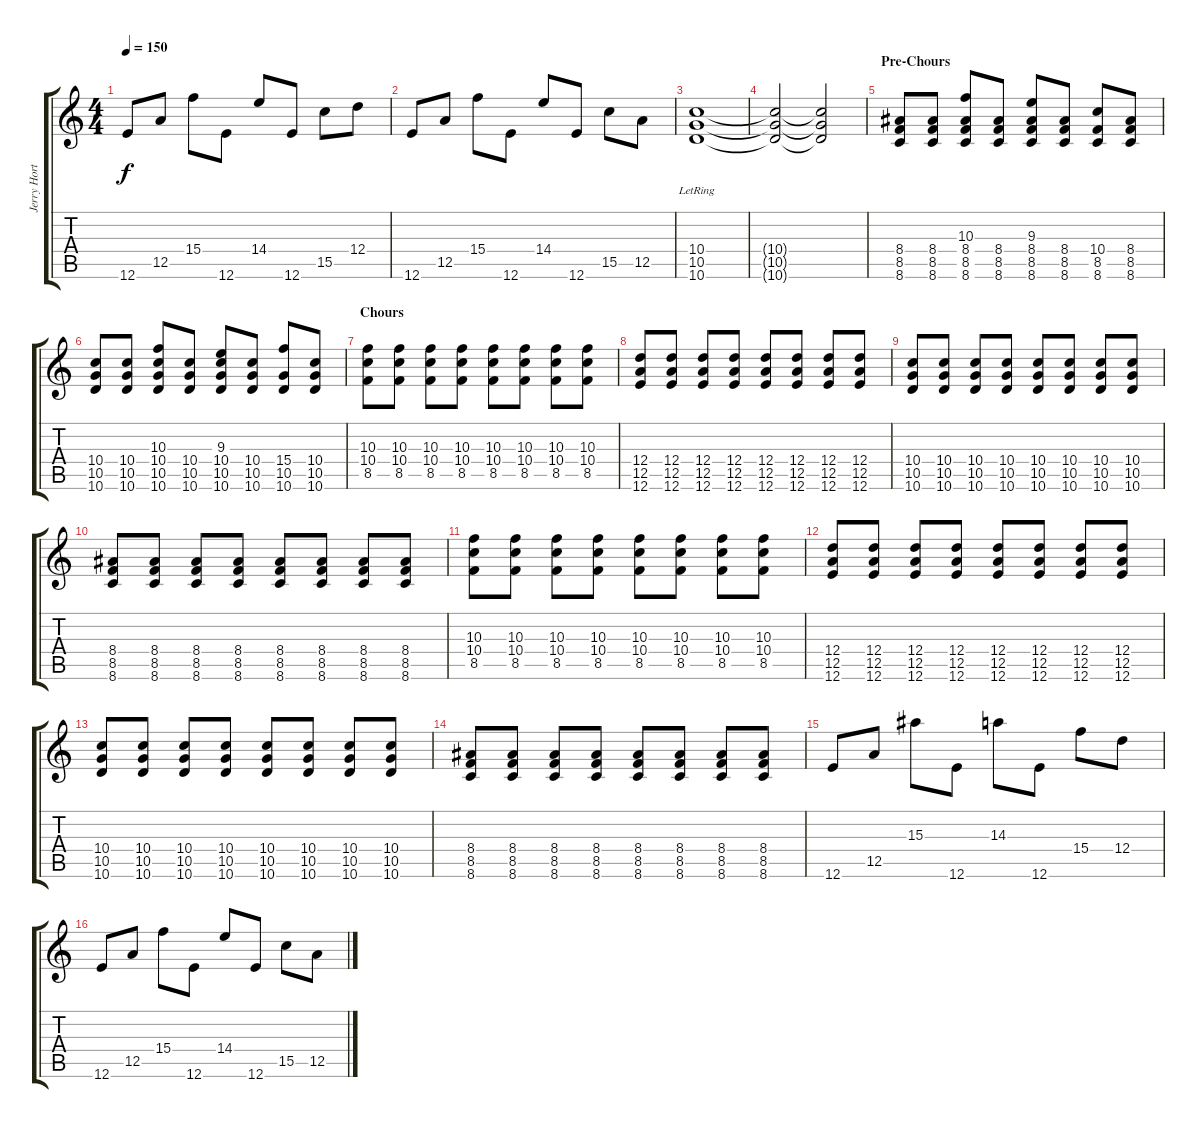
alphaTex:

\track ("Jerry Horton" "Jerry Hort") {instrument overdrivenguitar}
\staff {score tabs}
\tuning (E4 B3 G3 D3 A2 E2) {hide}
\ts (4 4)
\tempo 150
\clef g2
\ks c
12.6.8{dy f} 12.5.8 15.4.8 12.6.8 14.4.8 12.6.8 15.5.8 12.4.8 |
12.6.8 12.5.8 15.4.8 12.6.8 14.4.8 12.6.8 15.5.8 12.5.8 |
(10.4 10.5 10.6{lr}).1 |
(10.4{t} 10.5{t} 10.6{t}).2 (10.4{t} 10.5{t} 10.6{t}).2 |
\section ("" "Pre-Chours")
(8.4 8.5 8.6).8 (8.4 8.5 8.6).8 (10.3 8.4 8.5 8.6).8 (8.4 8.5 8.6).8 (9.3 8.4 8.5 8.6).8 (8.4 8.5 8.6).8 (10.4 8.5 8.6).8 (8.4 8.5 8.6).8 |
(10.4 10.5 10.6).8 (10.4 10.5 10.6).8 (10.3 10.4 10.5 10.6).8 (10.4 10.5 10.6).8 (9.3 10.4 10.5 10.6).8 (10.4 10.5 10.6).8 (15.4 10.5 10.6).8 (10.4 10.5 10.6).8 |
\section ("" "Chours")
(10.3 10.4 8.5).8 (10.3 10.4 8.5).8 (10.3 10.4 8.5).8 (10.3 10.4 8.5).8 (10.3 10.4 8.5).8 (10.3 10.4 8.5).8 (10.3 10.4 8.5).8 (10.3 10.4 8.5).8 |
(12.4 12.5 12.6).8 (12.4 12.5 12.6).8 (12.4 12.5 12.6).8 (12.4 12.5 12.6).8 (12.4 12.5 12.6).8 (12.4 12.5 12.6).8 (12.4 12.5 12.6).8 (12.4 12.5 12.6).8 |
(10.4 10.5 10.6).8 (10.4 10.5 10.6).8 (10.4 10.5 10.6).8 (10.4 10.5 10.6).8 (10.4 10.5 10.6).8 (10.4 10.5 10.6).8 (10.4 10.5 10.6).8 (10.4 10.5 10.6).8 |
(8.4 8.5 8.6).8 (8.4 8.5 8.6).8 (8.4 8.5 8.6).8 (8.4 8.5 8.6).8 (8.4 8.5 8.6).8 (8.4 8.5 8.6).8 (8.4 8.5 8.6).8 (8.4 8.5 8.6).8 |
(10.3 10.4 8.5).8 (10.3 10.4 8.5).8 (10.3 10.4 8.5).8 (10.3 10.4 8.5).8 (10.3 10.4 8.5).8 (10.3 10.4 8.5).8 (10.3 10.4 8.5).8 (10.3 10.4 8.5).8 |
(12.4 12.5 12.6).8 (12.4 12.5 12.6).8 (12.4 12.5 12.6).8 (12.4 12.5 12.6).8 (12.4 12.5 12.6).8 (12.4 12.5 12.6).8 (12.4 12.5 12.6).8 (12.4 12.5 12.6).8 |
(10.4 10.5 10.6).8 (10.4 10.5 10.6).8 (10.4 10.5 10.6).8 (10.4 10.5 10.6).8 (10.4 10.5 10.6).8 (10.4 10.5 10.6).8 (10.4 10.5 10.6).8 (10.4 10.5 10.6).8 |
(8.4 8.5 8.6).8 (8.4 8.5 8.6).8 (8.4 8.5 8.6).8 (8.4 8.5 8.6).8 (8.4 8.5 8.6).8 (8.4 8.5 8.6).8 (8.4 8.5 8.6).8 (8.4 8.5 8.6).8 |
12.6.8 12.5.8 15.3.8 12.6.8 14.3.8 12.6.8 15.4.8 12.4.8 |
12.6.8 12.5.8 15.4.8 12.6.8 14.4.8 12.6.8 15.5.8 12.5.8
